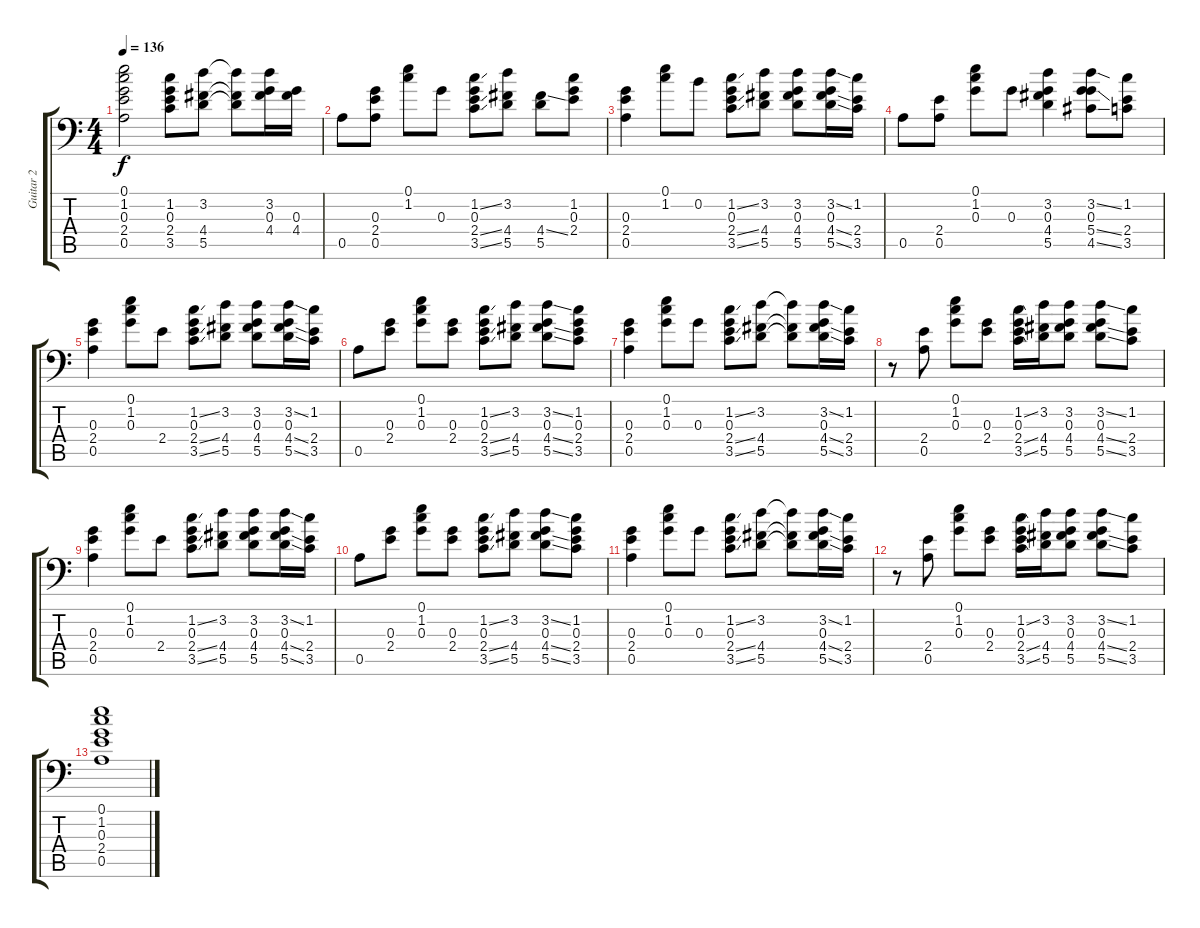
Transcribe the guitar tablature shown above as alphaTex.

\track ("Guitar 2" "Guitar 2") {instrument electricguitarclean}
\staff {score tabs}
\tuning (E4 B3 G3 D3 A2 A1) {hide}
\ts (4 4)
\tempo 136
\clef f4
\ks c
(0.1{t} 1.2{t} 0.3{t} 2.4{t} 0.5{t}).2{dy f} (1.2 0.3 2.4 3.5).8 (3.2 4.4 5.5).8 (3.2{t} 4.4{t} 5.5{t}).8 (3.2 0.3 4.4).16 (0.3 4.4).16 |
0.5.8 (0.3 2.4 0.5).8 (0.1 1.2).8 0.3.8 (1.2{ss} 0.3 2.4{ss} 3.5{ss}).8 (3.2 4.4 5.5).8 (4.4{ss} 5.5).8 (1.2 0.3 2.4).8 |
(0.3 2.4 0.5).4 (0.1 1.2).8 0.2.8 (1.2{ss} 0.3 2.4{ss} 3.5{ss}).8 (3.2 4.4 5.5).8 (3.2 0.3 4.4 5.5).8 (3.2{ss} 0.3 4.4{ss} 5.5{ss}).16 (1.2 2.4 3.5).16 |
0.5.8 (2.4 0.5).8 (0.1 1.2 0.3).8 0.3.8 (3.2 0.3 4.4 5.5).4 (3.2{ss} 0.3 5.4{ss} 4.5{ss}).8 (1.2 2.4 3.5).8 |
(0.3 2.4 0.5).4 (0.1 1.2 0.3).8 2.4.8 (1.2{ss} 0.3 2.4{ss} 3.5{ss}).8 (3.2 4.4 5.5).8 (3.2 0.3 4.4 5.5).8 (3.2{ss} 0.3 4.4{ss} 5.5{ss}).16 (1.2 2.4 3.5).16 |
0.5.8 (0.3 2.4).8 (0.1 1.2 0.3).8 (0.3 2.4).8 (1.2{ss} 0.3 2.4{ss} 3.5{ss}).8 (3.2 4.4 5.5).8 (3.2{ss} 0.3 4.4{ss} 5.5{ss}).8 (1.2 0.3 2.4 3.5).8 |
(0.3 2.4 0.5).4 (0.1 1.2 0.3).8 0.3.8 (1.2{ss} 0.3 2.4{ss} 3.5{ss}).8 (3.2 4.4 5.5).8 (3.2{t} 4.4{t} 5.5{t}).8 (3.2{ss} 0.3 4.4{ss} 5.5{ss}).16 (1.2 2.4 3.5).16 |
r.8 (2.4 0.5).8 (0.1 1.2 0.3).8 (0.3 2.4).8 (1.2{ss} 0.3 2.4{ss} 3.5{ss}).16 (3.2 4.4 5.5).16 (3.2 0.3 4.4 5.5).8 (3.2{ss} 0.3 4.4{ss} 5.5{ss}).8 (1.2 2.4 3.5).8 |
(0.3 2.4 0.5).4 (0.1 1.2 0.3).8 2.4.8 (1.2{ss} 0.3 2.4{ss} 3.5{ss}).8 (3.2 4.4 5.5).8 (3.2 0.3 4.4 5.5).8 (3.2{ss} 0.3 4.4{ss} 5.5{ss}).16 (1.2 2.4 3.5).16 |
0.5.8 (0.3 2.4).8 (0.1 1.2 0.3).8 (0.3 2.4).8 (1.2{ss} 0.3 2.4{ss} 3.5{ss}).8 (3.2 4.4 5.5).8 (3.2{ss} 0.3 4.4{ss} 5.5{ss}).8 (1.2 0.3 2.4 3.5).8 |
(0.3 2.4 0.5).4 (0.1 1.2 0.3).8 0.3.8 (1.2{ss} 0.3 2.4{ss} 3.5{ss}).8 (3.2 4.4 5.5).8 (3.2{t} 4.4{t} 5.5{t}).8 (3.2{ss} 0.3 4.4{ss} 5.5{ss}).16 (1.2 2.4 3.5).16 |
r.8 (2.4 0.5).8 (0.1 1.2 0.3).8 (0.3 2.4).8 (1.2{ss} 0.3 2.4{ss} 3.5{ss}).16 (3.2 4.4 5.5).16 (3.2 0.3 4.4 5.5).8 (3.2{ss} 0.3 4.4{ss} 5.5{ss}).8 (1.2 2.4 3.5).8 |
(0.1 1.2 0.3 2.4 0.5).1
